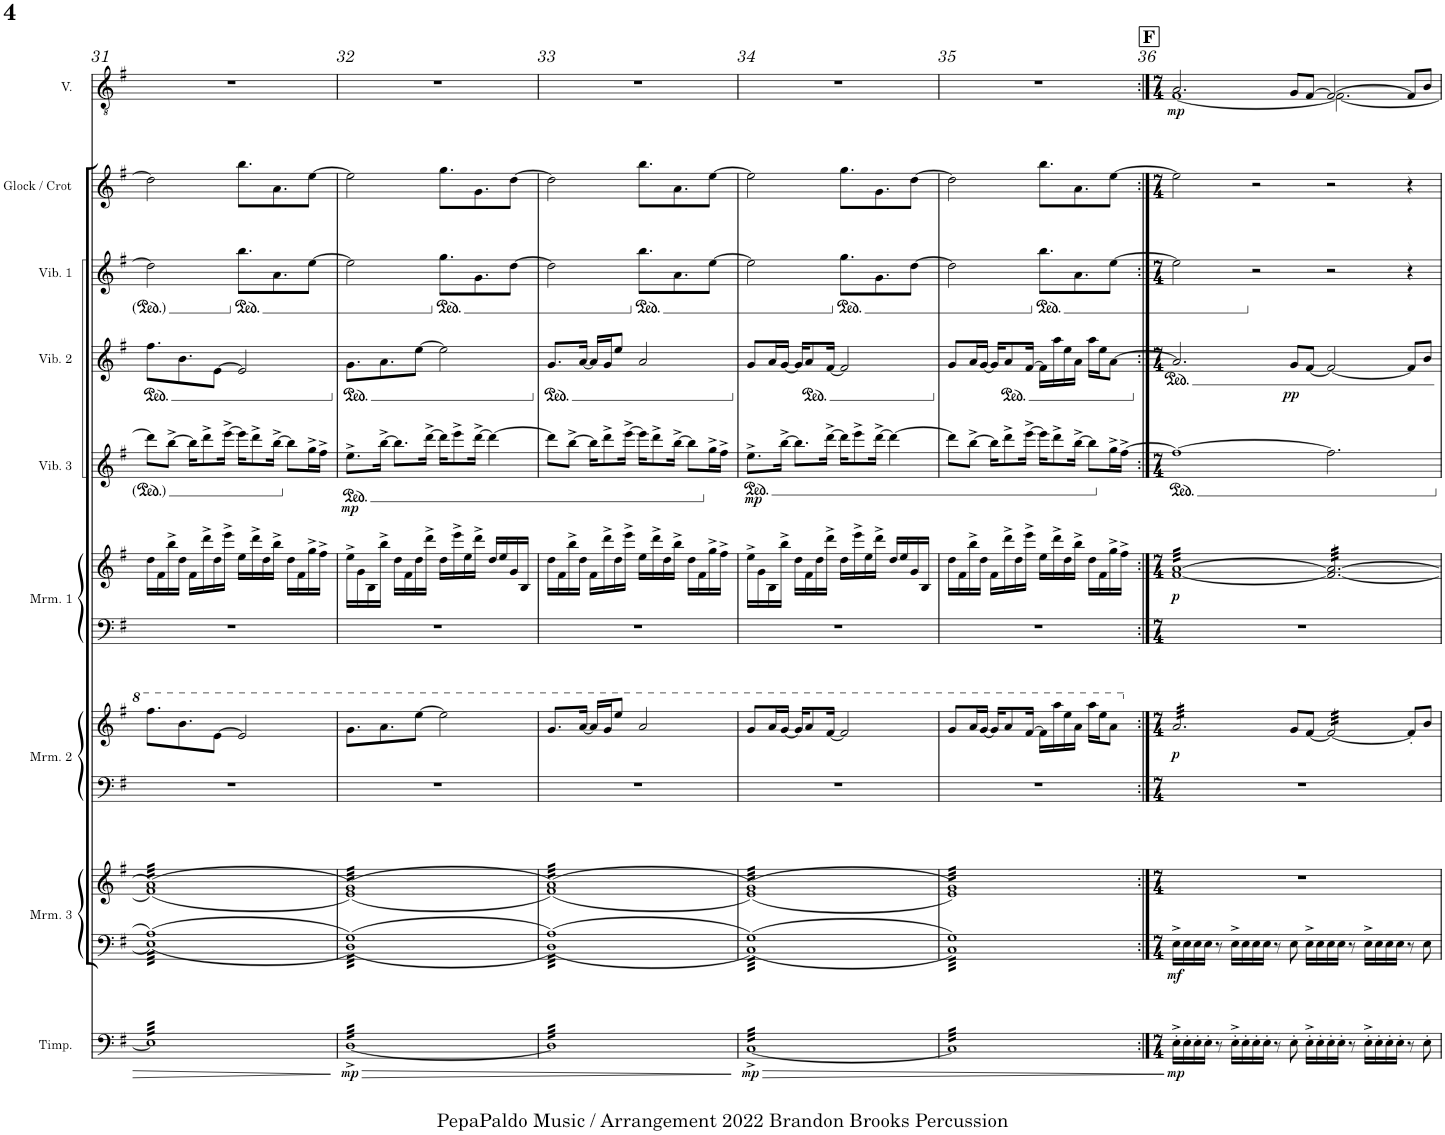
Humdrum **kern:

**kern	**dynam	**kern	**kern	**dynam	**kern	**kern	**dynam	**kern	**kern	**dynam	**kern	**dynam	**kern	**dynam	**kern	**kern	**kern	**dynam
*part9	*part9	*part8	*part8	*part8	*part7	*part7	*part7	*part6	*part6	*part6	*part5	*part5	*part4	*part4	*part3	*part2	*part1	*part1
*staff12	*staff12	*staff11	*staff10	*staff10/11	*staff9	*staff8	*staff8/9	*staff7	*staff6	*staff6/7	*staff5	*staff5	*staff4	*staff4	*staff3	*staff2	*staff1	*staff1
*I"Timpani	*	*I"Marimba 3	*	*	*I"Marimba 2	*	*	*I"Marimba 1	*	*	*I"Vibraphone 3	*	*I"Vibraphone 2	*	*I"Vibraphone 1	*I"Glock / Crot	*I"Voice	*
*I'Timp.	*	*I'Mrm. 3	*	*	*I'Mrm. 2	*	*	*I'Mrm. 1	*	*	*I'Vib. 3	*	*I'Vib. 2	*	*I'Vib. 1	*I'Glock / Crot	*I'V.	*
!!LO:PB:g=z
*clefF4	*	*clefF4	*clefG2	*	*clefF4	*clefG2	*	*clefF4	*clefG2	*	*clefG2	*	*clefG2	*	*clefG2	*clefG2	*clefGv2	*
*	*	*	*	*	*	*	*	*	*	*	*	*	*	*	*	*Trd-14c-24	*	*
*k[f#]	*	*k[f#]	*k[f#]	*	*k[f#]	*k[f#]	*	*k[f#]	*k[f#]	*	*k[f#]	*	*k[f#]	*	*k[f#]	*k[f#]	*k[f#]	*
*M4/4	*	*M4/4	*M4/4	*	*M4/4	*M4/4	*	*M4/4	*M4/4	*	*M4/4	*	*M4/4	*	*M4/4	*M4/4	*M4/4	*
*	*	*	*	*	*	*	*	*	*	*	*	*	*ped	*	*	*	*	*
=31	=31	=31	=31	=31	=31	=31	=31	=31	=31	=31	=31	=31	=31	=31	=31	=31	=31	=31
*tremolo	*	*	*	*	*	*	*	*	*	*	*	*	*	*	*	*	*	*
*	*	*tremolo	*	*	*	*	*	*	*	*	*	*	*	*	*	*	*	*
*	*	*	*tremolo	*	*	*	*	*	*	*	*	*	*	*	*	*	*	*
32E]LLL	.	32E 32ALLL	(>(<32f# 32aLLL	.	1r	8.fff#\L	.	1r	16dd\LL	.	8ddd\L]	.	8.ff#\L	.	2dd\]	2dd\]	1r	.
32E	.	32E 32A	(>(<32f# 32a	.	.	.	.	.	.	.	.	.	.	.	.	.	.	.
32E	.	32E 32A	(>(<32f# 32a	.	.	.	.	.	16f#\	.	.	.	.	.	.	.	.	.
32E	.	32E 32A	(>(<32f# 32a	.	.	.	.	.	.	.	.	.	.	.	.	.	.	.
32E	.	32E 32A	(>(<32f# 32a	.	.	.	.	.	16bb^\	.	[8bb^\J	.	.	.	.	.	.	.
32E	.	32E 32A	(>(<32f# 32a	.	.	.	.	.	.	.	.	.	.	.	.	.	.	.
32E	.	32E 32A	(>(<32f# 32a	.	.	8.bb\	.	.	16dd\JJ	.	.	.	8.b\	.	.	.	.	.
32E	.	32E 32A	(>(<32f# 32a	.	.	.	.	.	.	.	.	.	.	.	.	.	.	.
32E	.	32E 32A	(>(<32f# 32a	.	.	.	.	.	16f#\LL	.	16bb\KL]	.	.	.	.	.	.	.
32E	.	32E 32A	(>(<32f# 32a	.	.	.	.	.	.	.	.	.	.	.	.	.	.	.
32E	.	32E 32A	(>(<32f# 32a	.	.	.	.	.	16ddd^\	.	8ddd^\	.	.	.	.	.	.	.
32E	.	32E 32A	(>(<32f# 32a	.	.	.	.	.	.	.	.	.	.	.	.	.	.	.
32E	.	32E 32A	(>(<32f# 32a	.	.	[8ee\J	.	.	16dd\	.	.	.	[8e\J	.	.	.	.	.
32E	.	32E 32A	(>(<32f# 32a	.	.	.	.	.	.	.	.	.	.	.	.	.	.	.
32E	.	32E 32A	(>(<32f# 32a	.	.	.	.	.	16eee^\JJ	.	[16eee^\Jk	.	.	.	.	.	.	.
32E	.	32E 32A	(>(<32f# 32a	.	.	.	.	.	.	.	.	.	.	.	.	.	.	.
*	*	*	*	*	*	*	*	*	*	*	*	*	*	*	*ped	*	*	*
32E	.	32E 32A	(>(<32f# 32a	.	.	2ee/]	.	.	16ee\LL	.	16eee\KL]	.	2e/]	.	8.bb\L	8.bb\L	.	.
32E	.	32E 32A	(>(<32f# 32a	.	.	.	.	.	.	.	.	.	.	.	.	.	.	.
32E	.	32E 32A	(>(<32f# 32a	.	.	.	.	.	16ddd^\	.	8ddd^\	.	.	.	.	.	.	.
32E	.	32E 32A	(>(<32f# 32a	.	.	.	.	.	.	.	.	.	.	.	.	.	.	.
32E	.	32E 32A	(>(<32f# 32a	.	.	.	.	.	16dd\	.	.	.	.	.	.	.	.	.
32E	.	32E 32A	(>(<32f# 32a	.	.	.	.	.	.	.	.	.	.	.	.	.	.	.
32E	.	32E 32A	(>(<32f# 32a	.	.	.	.	.	16bb^\JJ	.	[16bb^\Jk	.	.	.	8.a\	8.a\	.	.
32E	.	32E 32A	(>(<32f# 32a	.	.	.	.	.	.	.	.	.	.	.	.	.	.	.
32E	.	32E 32A	(>(<32f# 32a	.	.	.	.	.	16dd\LL	.	8bb\L]	.	.	.	.	.	.	.
32E	.	32E 32A	(>(<32f# 32a	.	.	.	.	.	.	.	.	.	.	.	.	.	.	.
32E	.	32E 32A	(>(<32f# 32a	.	.	.	.	.	16f#\	.	.	.	.	.	.	.	.	.
32E	.	32E 32A	(>(<32f# 32a	.	.	.	.	.	.	.	.	.	.	.	.	.	.	.
32E	.	32E 32A	(>(<32f# 32a	.	.	.	.	.	16gg^\	.	16gg^\L	.	.	.	[8ee\J	[8ee\J	.	.
32E	.	32E 32A	(>(<32f# 32a	.	.	.	.	.	.	.	.	.	.	.	.	.	.	.
32E	.	32E 32A	(>(<32f# 32a	.	.	.	.	.	16ff#^\JJ	.	16ff#^\JJ	.	.	.	.	.	.	.
32EJJJ	.	32E 32AJJJ	32f# 32aJJJ	.	.	.	.	.	.	.	.	.	.	.	.	.	.	.
=32	=32	=32	=32	=32	=32	=32	=32	=32	=32	=32	=32	=32	=32	=32	=32	=32	=32	=32
!	!LO:HP:b	!	!	!	!	!	!	!	!	!	!	!	!	!	!	!	!	!
*	*	*	*	*	*	*	*	*	*	*	*ped	*	*	*	*	*	*	*
*	*	*	*	*	*	*	*	*	*	*	*	*	*Xped	*	*	*	*	*
*	*	*	*	*	*	*	*	*	*	*	*	*	*ped	*	*	*	*	*
!	!LO:DY:n=1:b	!	!	!	!	!	!	!	!	!	!	!LO:DY:b	!	!	!	!	!	!
[32D^LLL	> mp	32D 32GLLL	((>32e 32g))LLL	.	1r	8.gg\L	.	1r	16ee^\LL	.	8.ee^\L	mp	8.g\L	.	2ee\]	2ee\]	1r	.
32D^	.	32D 32G	((>32e 32g))	.	.	.	.	.	.	.	.	.	.	.	.	.	.	.
32D^	.	32D 32G	((>32e 32g))	.	.	.	.	.	16g\	.	.	.	.	.	.	.	.	.
32D^	.	32D 32G	((>32e 32g))	.	.	.	.	.	.	.	.	.	.	.	.	.	.	.
32D^	.	32D 32G	((>32e 32g))	.	.	.	.	.	16B\	.	.	.	.	.	.	.	.	.
32D^	.	32D 32G	((>32e 32g))	.	.	.	.	.	.	.	.	.	.	.	.	.	.	.
32D^	.	32D 32G	((>32e 32g))	.	.	8.aa\	.	.	16bb^\JJ	.	[16bb^\Jk	.	8.a\	.	.	.	.	.
32D^	.	32D 32G	((>32e 32g))	.	.	.	.	.	.	.	.	.	.	.	.	.	.	.
32D^	.	32D 32G	((>32e 32g))	.	.	.	.	.	16dd\LL	.	8.bb\L]	.	.	.	.	.	.	.
32D^	.	32D 32G	((>32e 32g))	.	.	.	.	.	.	.	.	.	.	.	.	.	.	.
32D^	.	32D 32G	((>32e 32g))	.	.	.	.	.	16f#\	.	.	.	.	.	.	.	.	.
32D^	.	32D 32G	((>32e 32g))	.	.	.	.	.	.	.	.	.	.	.	.	.	.	.
32D^	.	32D 32G	((>32e 32g))	.	.	[8eee\J	.	.	16dd\	.	.	.	[8ee\J	.	.	.	.	.
32D^	.	32D 32G	((>32e 32g))	.	.	.	.	.	.	.	.	.	.	.	.	.	.	.
32D^	.	32D 32G	((>32e 32g))	.	.	.	.	.	16ddd^\JJ	.	[16ddd^\Jk	.	.	.	.	.	.	.
32D^	.	32D 32G	((>32e 32g))	.	.	.	.	.	.	.	.	.	.	.	.	.	.	.
*	*	*	*	*	*	*	*	*	*	*	*	*	*	*	*Xped	*	*	*
*	*	*	*	*	*	*	*	*	*	*	*	*	*	*	*ped	*	*	*
32D^	.	32D 32G	((>32e 32g))	.	.	2eee\]	.	.	16dd\LL	.	16ddd\KL]	.	2ee\]	.	8.gg\L	8.gg\L	.	.
32D^	.	32D 32G	((>32e 32g))	.	.	.	.	.	.	.	.	.	.	.	.	.	.	.
32D^	.	32D 32G	((>32e 32g))	.	.	.	.	.	16eee^\	.	8eee^\	.	.	.	.	.	.	.
32D^	.	32D 32G	((>32e 32g))	.	.	.	.	.	.	.	.	.	.	.	.	.	.	.
32D^	.	32D 32G	((>32e 32g))	.	.	.	.	.	16ee\	.	.	.	.	.	.	.	.	.
32D^	.	32D 32G	((>32e 32g))	.	.	.	.	.	.	.	.	.	.	.	.	.	.	.
32D^	.	32D 32G	((>32e 32g))	.	.	.	.	.	16ddd^\JJ	.	[16ddd^\Jk	.	.	.	8.g\	8.g\	.	.
32D^	.	32D 32G	((>32e 32g))	.	.	.	.	.	.	.	.	.	.	.	.	.	.	.
32D^	.	32D 32G	((>32e 32g))	.	.	.	.	.	16dd/LL	.	4ddd\_	.	.	.	.	.	.	.
32D^	.	32D 32G	((>32e 32g))	.	.	.	.	.	.	.	.	.	.	.	.	.	.	.
32D^	.	32D 32G	((>32e 32g))	.	.	.	.	.	16ee/	.	.	.	.	.	.	.	.	.
32D^	.	32D 32G	((>32e 32g))	.	.	.	.	.	.	.	.	.	.	.	.	.	.	.
32D^	.	32D 32G	((>32e 32g))	.	.	.	.	.	16g/	.	.	.	.	.	[8dd\J	[8dd\J	.	.
32D^	.	32D 32G	((>32e 32g))	.	.	.	.	.	.	.	.	.	.	.	.	.	.	.
32D^	.	32D 32G	((>32e 32g))	.	.	.	.	.	16B/JJ	.	.	.	.	.	.	.	.	.
32D^JJJ	.	32D 32GJJJ	32e 32g))JJJ	.	.	.	.	.	.	.	.	.	.	.	.	.	.	.
=33	=33	=33	=33	=33	=33	=33	=33	=33	=33	=33	=33	=33	=33	=33	=33	=33	=33	=33
*	*	*	*	*	*	*	*	*	*	*	*	*	*Xped	*	*	*	*	*
*	*	*	*	*	*	*	*	*	*	*	*	*	*ped	*	*	*	*	*
32D]LLL	.	32D 32ALLL	(>(32f# 32a))LLL	.	1r	8.gg/L	.	1r	16dd\LL	.	8ddd\L]	.	8.g/L	.	2dd\]	2dd\]	1r	.
32D	.	32D 32A	(>(32f# 32a))	.	.	.	.	.	.	.	.	.	.	.	.	.	.	.
32D	.	32D 32A	(>(32f# 32a))	.	.	.	.	.	16f#\	.	.	.	.	.	.	.	.	.
32D	.	32D 32A	(>(32f# 32a))	.	.	.	.	.	.	.	.	.	.	.	.	.	.	.
32D	.	32D 32A	(>(32f# 32a))	.	.	.	.	.	16bb^\	.	[8bb^\J	.	.	.	.	.	.	.
32D	.	32D 32A	(>(32f# 32a))	.	.	.	.	.	.	.	.	.	.	.	.	.	.	.
32D	.	32D 32A	(>(32f# 32a))	.	.	[16aa/Jk	.	.	16dd\JJ	.	.	.	[16a/Jk	.	.	.	.	.
32D	.	32D 32A	(>(32f# 32a))	.	.	.	.	.	.	.	.	.	.	.	.	.	.	.
32D	.	32D 32A	(>(32f# 32a))	.	.	16aa/LL]	.	.	16f#\LL	.	16bb\KL]	.	16a/LL]	.	.	.	.	.
32D	.	32D 32A	(>(32f# 32a))	.	.	.	.	.	.	.	.	.	.	.	.	.	.	.
32D	.	32D 32A	(>(32f# 32a))	.	.	16gg/J	.	.	16ddd^\	.	8ddd^\	.	16g/J	.	.	.	.	.
32D	.	32D 32A	(>(32f# 32a))	.	.	.	.	.	.	.	.	.	.	.	.	.	.	.
32D	.	32D 32A	(>(32f# 32a))	.	.	8eee/J	.	.	16dd\	.	.	.	8ee/J	.	.	.	.	.
32D	.	32D 32A	(>(32f# 32a))	.	.	.	.	.	.	.	.	.	.	.	.	.	.	.
32D	.	32D 32A	(>(32f# 32a))	.	.	.	.	.	16eee^\JJ	.	[16eee^\Jk	.	.	.	.	.	.	.
32D	.	32D 32A	(>(32f# 32a))	.	.	.	.	.	.	.	.	.	.	.	.	.	.	.
*	*	*	*	*	*	*	*	*	*	*	*	*	*	*	*Xped	*	*	*
*	*	*	*	*	*	*	*	*	*	*	*	*	*	*	*ped	*	*	*
32D	.	32D 32A	(>(32f# 32a))	.	.	2aa/	.	.	16ee\LL	.	16eee\KL]	.	2a/	.	8.bb\L	8.bb\L	.	.
32D	.	32D 32A	(>(32f# 32a))	.	.	.	.	.	.	.	.	.	.	.	.	.	.	.
32D	.	32D 32A	(>(32f# 32a))	.	.	.	.	.	16ddd^\	.	8ddd^\	.	.	.	.	.	.	.
32D	.	32D 32A	(>(32f# 32a))	.	.	.	.	.	.	.	.	.	.	.	.	.	.	.
32D	.	32D 32A	(>(32f# 32a))	.	.	.	.	.	16dd\	.	.	.	.	.	.	.	.	.
32D	.	32D 32A	(>(32f# 32a))	.	.	.	.	.	.	.	.	.	.	.	.	.	.	.
32D	.	32D 32A	(>(32f# 32a))	.	.	.	.	.	16bb^\JJ	.	[16bb^\Jk	.	.	.	8.a\	8.a\	.	.
32D	.	32D 32A	(>(32f# 32a))	.	.	.	.	.	.	.	.	.	.	.	.	.	.	.
32D	.	32D 32A	(>(32f# 32a))	.	.	.	.	.	16dd\LL	.	8bb\L]	.	.	.	.	.	.	.
32D	.	32D 32A	(>(32f# 32a))	.	.	.	.	.	.	.	.	.	.	.	.	.	.	.
32D	.	32D 32A	(>(32f# 32a))	.	.	.	.	.	16f#\	.	.	.	.	.	.	.	.	.
32D	.	32D 32A	(>(32f# 32a))	.	.	.	.	.	.	.	.	.	.	.	.	.	.	.
*	*	*	*	*	*	*	*	*	*	*	*Xped	*	*	*	*	*	*	*
32D	.	32D 32A	(>(32f# 32a))	.	.	.	.	.	16gg^\	.	16gg^\L	.	.	.	[8ee\J	[8ee\J	.	.
32D	.	32D 32A	(>(32f# 32a))	.	.	.	.	.	.	.	.	.	.	.	.	.	.	.
32D	.	32D 32A	(>(32f# 32a))	.	.	.	.	.	16ff#^\JJ	.	16ff#^\JJ	.	.	.	.	.	.	.
32DJJJ	.	32D 32AJJJ	(32f# 32a))JJJ	.	.	.	.	.	.	.	.	.	.	.	.	.	.	.
.	]	.	.	.	.	.	.	.	.	.	.	.	.	.	.	.	.	.
=34	=34	=34	=34	=34	=34	=34	=34	=34	=34	=34	=34	=34	=34	=34	=34	=34	=34	=34
!	!LO:HP:b	!	!	!	!	!	!	!	!	!	!	!	!	!	!	!	!	!
*	*	*	*	*	*	*	*	*	*	*	*ped	*	*	*	*	*	*	*
*	*	*	*	*	*	*	*	*	*	*	*	*	*Xped	*	*	*	*	*
!	!LO:DY:n=1:b	!	!	!	!	!	!	!	!	!	!	!LO:DY:b	!	!	!	!	!	!
[32C^LLL	> mp	32C 32GLLL	(>(32e 32g))LLL	.	1r	8gg/L	.	1r	16ee^\LL	.	8.ee^\L	mp	8g/L	.	2ee\]	2ee\]	1r	.
32C^	.	32C 32G	(>(32e 32g))	.	.	.	.	.	.	.	.	.	.	.	.	.	.	.
32C^	.	32C 32G	(>(32e 32g))	.	.	.	.	.	16g\	.	.	.	.	.	.	.	.	.
32C^	.	32C 32G	(>(32e 32g))	.	.	.	.	.	.	.	.	.	.	.	.	.	.	.
32C^	.	32C 32G	(>(32e 32g))	.	.	16aa/L	.	.	16B\	.	.	.	16a/L	.	.	.	.	.
32C^	.	32C 32G	(>(32e 32g))	.	.	.	.	.	.	.	.	.	.	.	.	.	.	.
32C^	.	32C 32G	(>(32e 32g))	.	.	[16gg/JJ	.	.	16bb^\JJ	.	[16bb^\Jk	.	[16g/JJ	.	.	.	.	.
32C^	.	32C 32G	(>(32e 32g))	.	.	.	.	.	.	.	.	.	.	.	.	.	.	.
32C^	.	32C 32G	(>(32e 32g))	.	.	16gg/KL]	.	.	16dd\LL	.	8.bb\L]	.	16g/KL]	.	.	.	.	.
32C^	.	32C 32G	(>(32e 32g))	.	.	.	.	.	.	.	.	.	.	.	.	.	.	.
*	*	*	*	*	*	*	*	*	*	*	*	*	*ped	*	*	*	*	*
32C^	.	32C 32G	(>(32e 32g))	.	.	8aa/	.	.	16f#\	.	.	.	8a/	.	.	.	.	.
32C^	.	32C 32G	(>(32e 32g))	.	.	.	.	.	.	.	.	.	.	.	.	.	.	.
32C^	.	32C 32G	(>(32e 32g))	.	.	.	.	.	16dd\	.	.	.	.	.	.	.	.	.
32C^	.	32C 32G	(>(32e 32g))	.	.	.	.	.	.	.	.	.	.	.	.	.	.	.
32C^	.	32C 32G	(>(32e 32g))	.	.	[16ff#/Jk	.	.	16ddd^\JJ	.	[16ddd^\Jk	.	[16f#/Jk	.	.	.	.	.
32C^	.	32C 32G	(>(32e 32g))	.	.	.	.	.	.	.	.	.	.	.	.	.	.	.
*	*	*	*	*	*	*	*	*	*	*	*	*	*	*	*Xped	*	*	*
*	*	*	*	*	*	*	*	*	*	*	*	*	*	*	*ped	*	*	*
32C^	.	32C 32G	(>(32e 32g))	.	.	2ff#/]	.	.	16dd\LL	.	16ddd\KL]	.	2f#/]	.	8.gg\L	8.gg\L	.	.
32C^	.	32C 32G	(>(32e 32g))	.	.	.	.	.	.	.	.	.	.	.	.	.	.	.
32C^	.	32C 32G	(>(32e 32g))	.	.	.	.	.	16eee^\	.	8eee^\	.	.	.	.	.	.	.
32C^	.	32C 32G	(>(32e 32g))	.	.	.	.	.	.	.	.	.	.	.	.	.	.	.
32C^	.	32C 32G	(>(32e 32g))	.	.	.	.	.	16ee\	.	.	.	.	.	.	.	.	.
32C^	.	32C 32G	(>(32e 32g))	.	.	.	.	.	.	.	.	.	.	.	.	.	.	.
32C^	.	32C 32G	(>(32e 32g))	.	.	.	.	.	16ddd^\JJ	.	[16ddd^\Jk	.	.	.	8.g\	8.g\	.	.
32C^	.	32C 32G	(>(32e 32g))	.	.	.	.	.	.	.	.	.	.	.	.	.	.	.
32C^	.	32C 32G	(>(32e 32g))	.	.	.	.	.	16dd/LL	.	4ddd\_	.	.	.	.	.	.	.
32C^	.	32C 32G	(>(32e 32g))	.	.	.	.	.	.	.	.	.	.	.	.	.	.	.
32C^	.	32C 32G	(>(32e 32g))	.	.	.	.	.	16ee/	.	.	.	.	.	.	.	.	.
32C^	.	32C 32G	(>(32e 32g))	.	.	.	.	.	.	.	.	.	.	.	.	.	.	.
32C^	.	32C 32G	(>(32e 32g))	.	.	.	.	.	16g/	.	.	.	.	.	[8dd\J	[8dd\J	.	.
32C^	.	32C 32G	(>(32e 32g))	.	.	.	.	.	.	.	.	.	.	.	.	.	.	.
32C^	.	32C 32G	(>(32e 32g))	.	.	.	.	.	16B/JJ	.	.	.	.	.	.	.	.	.
32C^JJJ	.	32C 32GJJJ	(32e 32g))JJJ	.	.	.	.	.	.	.	.	.	.	.	.	.	.	.
=35	=35	=35	=35	=35	=35	=35	=35	=35	=35	=35	=35	=35	=35	=35	=35	=35	=35	=35
*	*	*	*	*	*	*	*	*	*	*	*	*	*Xped	*	*	*	*	*
32C]LLL	.	32C 32GLLL	32e 32g))LLL	.	1r	8gg/L	.	1r	16dd\LL	.	8ddd\L]	.	8g/L	.	2dd\]	2dd\]	1r	.
32C	.	32C 32G	32e 32g))	.	.	.	.	.	.	.	.	.	.	.	.	.	.	.
32C	.	32C 32G	32e 32g))	.	.	.	.	.	16f#\	.	.	.	.	.	.	.	.	.
32C	.	32C 32G	32e 32g))	.	.	.	.	.	.	.	.	.	.	.	.	.	.	.
32C	.	32C 32G	32e 32g))	.	.	16aa/L	.	.	16bb^\	.	[8bb^\J	.	16a/L	.	.	.	.	.
32C	.	32C 32G	32e 32g))	.	.	.	.	.	.	.	.	.	.	.	.	.	.	.
32C	.	32C 32G	32e 32g))	.	.	[16gg/JJ	.	.	16dd\JJ	.	.	.	[16g/JJ	.	.	.	.	.
32C	.	32C 32G	32e 32g))	.	.	.	.	.	.	.	.	.	.	.	.	.	.	.
32C	.	32C 32G	32e 32g))	.	.	16gg/KL]	.	.	16f#\LL	.	16bb\KL]	.	16g/KL]	.	.	.	.	.
32C	.	32C 32G	32e 32g))	.	.	.	.	.	.	.	.	.	.	.	.	.	.	.
*	*	*	*	*	*	*	*	*	*	*	*	*	*ped	*	*	*	*	*
32C	.	32C 32G	32e 32g))	.	.	8aa/	.	.	16ddd^\	.	8ddd^\	.	8a/	.	.	.	.	.
32C	.	32C 32G	32e 32g))	.	.	.	.	.	.	.	.	.	.	.	.	.	.	.
32C	.	32C 32G	32e 32g))	.	.	.	.	.	16dd\	.	.	.	.	.	.	.	.	.
32C	.	32C 32G	32e 32g))	.	.	.	.	.	.	.	.	.	.	.	.	.	.	.
32C	.	32C 32G	32e 32g))	.	.	[16ff#/Jk	.	.	16eee^\JJ	.	[16eee^\Jk	.	[16f#/Jk	.	.	.	.	.
32C	.	32C 32G	32e 32g))	.	.	.	.	.	.	.	.	.	.	.	.	.	.	.
*	*	*	*	*	*	*	*	*	*	*	*	*	*	*	*Xped	*	*	*
*	*	*	*	*	*	*	*	*	*	*	*	*	*	*	*ped	*	*	*
32C	.	32C 32G	32e 32g))	.	.	16ff#\LL]	.	.	16ee\LL	.	16eee\KL]	.	16f#\LL]	.	8.bb\L	8.bb\L	.	.
32C	.	32C 32G	32e 32g))	.	.	.	.	.	.	.	.	.	.	.	.	.	.	.
32C	.	32C 32G	32e 32g))	.	.	16aaa\	.	.	16ddd^\	.	8ddd^\	.	16aa\	.	.	.	.	.
32C	.	32C 32G	32e 32g))	.	.	.	.	.	.	.	.	.	.	.	.	.	.	.
32C	.	32C 32G	32e 32g))	.	.	16eee\	.	.	16dd\	.	.	.	16ee\	.	.	.	.	.
32C	.	32C 32G	32e 32g))	.	.	.	.	.	.	.	.	.	.	.	.	.	.	.
32C	.	32C 32G	32e 32g))	.	.	16aa\JJ	.	.	16bb^\JJ	.	[16bb^\Jk	.	16a\JJ	.	8.a\	8.a\	.	.
32C	.	32C 32G	32e 32g))	.	.	.	.	.	.	.	.	.	.	.	.	.	.	.
32C	.	32C 32G	32e 32g))	.	.	16aaa\LL	.	.	16dd\LL	.	8bb\L]	.	16aa\LL	.	.	.	.	.
32C	.	32C 32G	32e 32g))	.	.	.	.	.	.	.	.	.	.	.	.	.	.	.
32C	.	32C 32G	32e 32g))	.	.	16eee\J	.	.	16f#\	.	.	.	16ee\J	.	.	.	.	.
32C	.	32C 32G	32e 32g))	.	.	.	.	.	.	.	.	.	.	.	.	.	.	.
*	*	*	*	*	*	*	*	*	*	*	*Xped	*	*	*	*	*	*	*
32C	.	32C 32G	32e 32g))	.	.	8aa\J	.	.	16gg^\	.	16gg^\L	.	[8a\J	.	[8ee\J	[8ee\J	.	.
32C	.	32C 32G	32e 32g))	.	.	.	.	.	.	.	.	.	.	.	.	.	.	.
32C	.	32C 32G	32e 32g))	.	.	.	.	.	16ff#^\JJ	.	[16ff#^\JJ	.	.	.	.	.	.	.
32CJJJ	.	32C 32GJJJ	32e 32g))JJJ	.	.	.	.	.	.	.	.	.	.	.	.	.	.	.
*	*	*	*Xtremolo	*	*	*	*	*	*	*	*	*	*	*	*	*	*	*
*	*	*Xtremolo	*	*	*	*	*	*	*	*	*	*	*	*	*	*	*	*
*Xtremolo	*	*	*	*	*	*	*	*	*	*	*	*	*	*	*	*	*	*
.	]	.	.	.	.	.	.	.	.	.	.	.	.	.	.	.	.	.
!!LO:REH:place=s1:a:B:cj:fs=14:t=F
=36:|!	=36:|!	=36:|!	=36:|!	=36:|!	=36:|!	=36:|!	=36:|!	=36:|!	=36:|!	=36:|!	=36:|!	=36:|!	=36:|!	=36:|!	=36:|!	=36:|!	=36:|!	=36:|!
*M7/4	*	*M7/4	*M7/4	*	*M7/4	*M7/4	*	*M7/4	*M7/4	*	*M7/4	*	*M7/4	*	*M7/4	*M7/4	*M7/4	*
*	*	*	*	*	*	*	*	*	*	*	*ped	*	*	*	*	*	*	*
*	*	*	*	*	*	*	*	*	*	*	*	*	*Xped	*	*	*	*	*
*	*	*	*	*	*	*	*	*	*	*	*	*	*	*	*	*	*^	*
!	!LO:DY:b	!	!	!LO:DY:b=2	!	!	!LO:DY:b	!	!	!LO:DY:b	!	!	!	!	!	!	!	!	!LO:DY:b
*	*	*	*	*	*	*tremolo	*	*	*	*	*	*	*	*	*	*	*	*	*
*	*	*	*	*	*	*	*	*	*tremolo	*	*	*	*	*	*	*	*	*	*
16E'^\LL	mp	16E^\LL	1..r	mf	1..r	32a/LLL	p	1..r	[32f# [32aLLL	p	1ff#_	.	2.a/]	.	2ee\]	2ee\]	2.A/	[1F#	mp
.	.	.	.	.	.	32a/	.	.	32f# 32a	.	.	.	.	.	.	.	.	.	.
16E'\	.	16E\	.	.	.	32a/	.	.	32f# 32a	.	.	.	.	.	.	.	.	.	.
.	.	.	.	.	.	32a/	.	.	32f# 32a	.	.	.	.	.	.	.	.	.	.
16E'\	.	16E\	.	.	.	32a/	.	.	32f# 32a	.	.	.	.	.	.	.	.	.	.
.	.	.	.	.	.	32a/	.	.	32f# 32a	.	.	.	.	.	.	.	.	.	.
16E'\JJ	.	16E\JJ	.	.	.	32a/	.	.	32f# 32a	.	.	.	.	.	.	.	.	.	.
.	.	.	.	.	.	32a/	.	.	32f# 32a	.	.	.	.	.	.	.	.	.	.
8r	.	8r	.	.	.	32a/	.	.	32f# 32a	.	.	.	.	.	.	.	.	.	.
.	.	.	.	.	.	32a/	.	.	32f# 32a	.	.	.	.	.	.	.	.	.	.
.	.	.	.	.	.	32a/	.	.	32f# 32a	.	.	.	.	.	.	.	.	.	.
.	.	.	.	.	.	32a/	.	.	32f# 32a	.	.	.	.	.	.	.	.	.	.
16E'^\LL	.	16E^\LL	.	.	.	32a/	.	.	32f# 32a	.	.	.	.	.	.	.	.	.	.
.	.	.	.	.	.	32a/	.	.	32f# 32a	.	.	.	.	.	.	.	.	.	.
16E'\	.	16E\	.	.	.	32a/	.	.	32f# 32a	.	.	.	.	.	.	.	.	.	.
.	.	.	.	.	.	32a/	.	.	32f# 32a	.	.	.	.	.	.	.	.	.	.
*	*	*	*	*	*	*	*	*	*	*	*	*	*	*	*Xped	*	*	*	*
16E'\	.	16E\	.	.	.	32a/	.	.	32f# 32a	.	.	.	.	.	2r	2r	.	.	.
.	.	.	.	.	.	32a/	.	.	32f# 32a	.	.	.	.	.	.	.	.	.	.
16E'\JJ	.	16E\JJ	.	.	.	32a/	.	.	32f# 32a	.	.	.	.	.	.	.	.	.	.
.	.	.	.	.	.	32a/	.	.	32f# 32a	.	.	.	.	.	.	.	.	.	.
8r	.	8r	.	.	.	32a/	.	.	32f# 32a	.	.	.	.	.	.	.	.	.	.
.	.	.	.	.	.	32a/	.	.	32f# 32a	.	.	.	.	.	.	.	.	.	.
.	.	.	.	.	.	32a/	.	.	32f# 32a	.	.	.	.	.	.	.	.	.	.
.	.	.	.	.	.	32a/JJJ	.	.	32f# 32a	.	.	.	.	.	.	.	.	.	.
*	*	*	*	*	*	*Xtremolo	*	*	*	*	*	*	*	*	*	*	*	*	*
!	!	!	!	!	!	!	!	!	!	!	!	!	!	!LO:DY:b	!	!	!	!	!
8E'\	.	8E\	.	.	.	8g/L	.	.	32f# 32a	.	.	.	8g/L	pp	.	.	8G/L	.	.
.	.	.	.	.	.	.	.	.	32f# 32a	.	.	.	.	.	.	.	.	.	.
.	.	.	.	.	.	.	.	.	32f# 32a	.	.	.	.	.	.	.	.	.	.
.	.	.	.	.	.	.	.	.	32f# 32a	.	.	.	.	.	.	.	.	.	.
16E'^\LL	.	16E^\LL	.	.	.	[8f#/J	.	.	32f# 32a	.	.	.	[8f#/J	.	.	.	[8F#/J	.	.
.	.	.	.	.	.	.	.	.	32f# 32a	.	.	.	.	.	.	.	.	.	.
16E'\	.	16E\	.	.	.	.	.	.	32f# 32a	.	.	.	.	.	.	.	.	.	.
.	.	.	.	.	.	.	.	.	32f# 32aJJJ	.	.	.	.	.	.	.	.	.	.
*	*	*	*	*	*	*tremolo	*	*	*	*	*	*	*	*	*	*	*	*	*
16E'\	.	16E\	.	.	.	32f#/LLL	.	.	32f#/ 32a/LLL	.	2.ff#\]	.	2f#/_	.	2r	2r	2F#/_	2.F#\_	.
.	.	.	.	.	.	32f#/	.	.	32f#/ 32a/	.	.	.	.	.	.	.	.	.	.
16E'\JJ	.	16E\JJ	.	.	.	32f#/	.	.	32f#/ 32a/	.	.	.	.	.	.	.	.	.	.
.	.	.	.	.	.	32f#/	.	.	32f#/ 32a/	.	.	.	.	.	.	.	.	.	.
8r	.	8r	.	.	.	32f#/	.	.	32f#/ 32a/	.	.	.	.	.	.	.	.	.	.
.	.	.	.	.	.	32f#/	.	.	32f#/ 32a/	.	.	.	.	.	.	.	.	.	.
.	.	.	.	.	.	32f#/	.	.	32f#/ 32a/	.	.	.	.	.	.	.	.	.	.
.	.	.	.	.	.	32f#/	.	.	32f#/ 32a/	.	.	.	.	.	.	.	.	.	.
16E'^\LL	.	16E^\LL	.	.	.	32f#/	.	.	32f#/ 32a/	.	.	.	.	.	.	.	.	.	.
.	.	.	.	.	.	32f#/	.	.	32f#/ 32a/	.	.	.	.	.	.	.	.	.	.
16E'\	.	16E\	.	.	.	32f#/	.	.	32f#/ 32a/	.	.	.	.	.	.	.	.	.	.
.	.	.	.	.	.	32f#/	.	.	32f#/ 32a/	.	.	.	.	.	.	.	.	.	.
16E'\	.	16E\	.	.	.	32f#/	.	.	32f#/ 32a/	.	.	.	.	.	.	.	.	.	.
.	.	.	.	.	.	32f#/	.	.	32f#/ 32a/	.	.	.	.	.	.	.	.	.	.
16E'\JJ	.	16E\JJ	.	.	.	32f#/	.	.	32f#/ 32a/	.	.	.	.	.	.	.	.	.	.
.	.	.	.	.	.	32f#/JJJ	.	.	32f#/ 32a/	.	.	.	.	.	.	.	.	.	.
*	*	*	*	*	*	*Xtremolo	*	*	*	*	*	*	*	*	*	*	*	*	*
8r	.	8r	.	.	.	8f#'/L]	.	.	32f#/ 32a/	.	.	.	8f#/L]	.	4r	4r	8F#/L]	.	.
.	.	.	.	.	.	.	.	.	32f#/ 32a/	.	.	.	.	.	.	.	.	.	.
.	.	.	.	.	.	.	.	.	32f#/ 32a/	.	.	.	.	.	.	.	.	.	.
.	.	.	.	.	.	.	.	.	32f#/ 32a/	.	.	.	.	.	.	.	.	.	.
8E'\	.	8E\	.	.	.	8b/J	.	.	32f#/ 32a/	.	.	.	8b/J	.	.	.	8B/J	.	.
.	.	.	.	.	.	.	.	.	32f#/ 32a/	.	.	.	.	.	.	.	.	.	.
.	.	.	.	.	.	.	.	.	32f#/ 32a/	.	.	.	.	.	.	.	.	.	.
.	.	.	.	.	.	.	.	.	32f#/ 32a/JJJ	.	.	.	.	.	.	.	.	.	.
*	*	*	*	*	*	*	*	*	*Xtremolo	*	*	*	*	*	*	*	*	*	*
*	*	*	*	*	*	*	*	*	*	*	*	*	*	*	*	*	*v	*v	*
*	*	*	*	*	*	*	*	*	*	*	*Xped	*	*	*	*	*	*	*
=	=	=	=	=	=	=	=	=	=	=	=	=	=	=	=	=	=	=
*-	*-	*-	*-	*-	*-	*-	*-	*-	*-	*-	*-	*-	*-	*-	*-	*-	*-	*-
